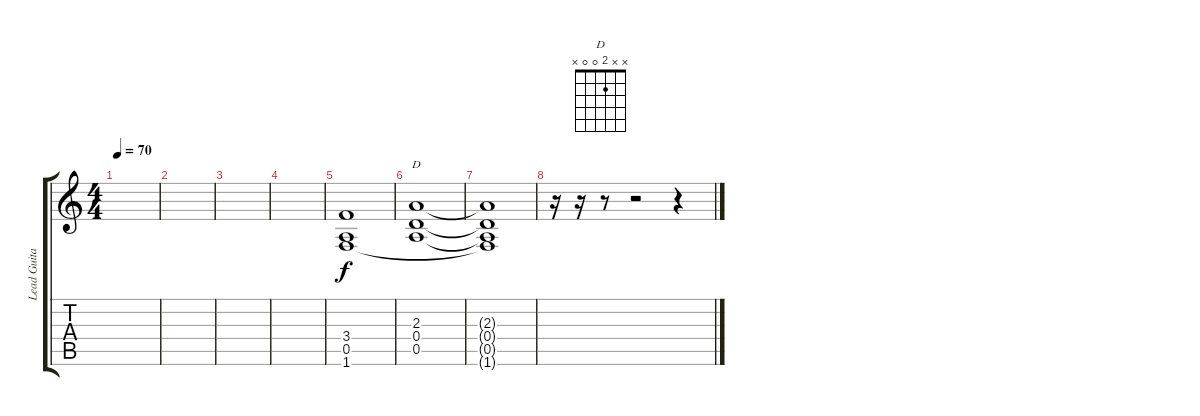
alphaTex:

\track ("Lead Guitar" "Lead Guita") {instrument acousticguitarsteel}
\staff {score tabs}
\tuning (E4 B3 G3 D3 A2 E2) {hide}
\chord ("D" x x 2 0 0 x)
\ts (4 4)
\tempo 70
\clef g2
\ks c
|
|
|
|
(3.4 0.5 1.6).1 |
(2.3 0.4 0.5).1{ch "D"} |
(2.3{t} 0.4{t} 0.5{t} 1.6{t}).1 |
r.16{volume 15 balance 6 instrument acousticguitarsteel} r.16 r.8 r.2 r.4
